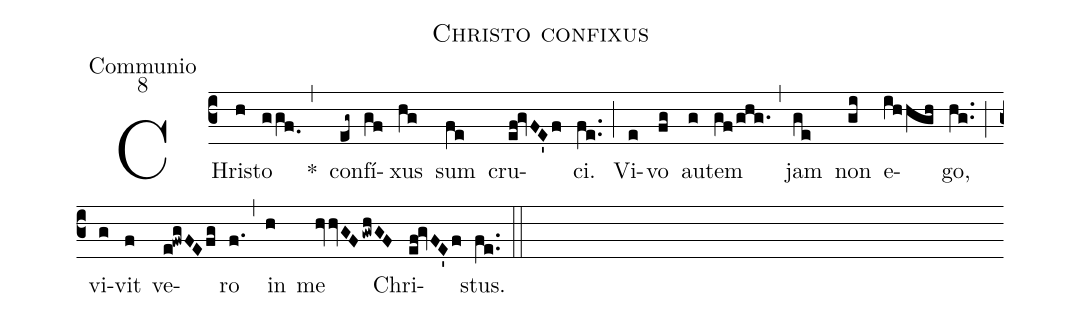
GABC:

name:Christo confixus;
office-part:Communio;
mode:8;
%%
(c3) CHri(h)sto(ggf.0) <clear>*(,) con(eg~)fí(gf)xus(hg) sum(fe) cru(ef!gvFE'f)ci.(fe..) (;) Vi(e)vo(fg) au(g)tem(gf/ghg.) (,) jam(ge) non(gi) e(ihhgh)go,(hg..) (;) vi(g)vit(f) ve(e!fwgFEfg)ro(f.) (,) in(h) me(hvvGFgwhGF) Chri(ef!gvFE'f)stus.(fe..) (::)
